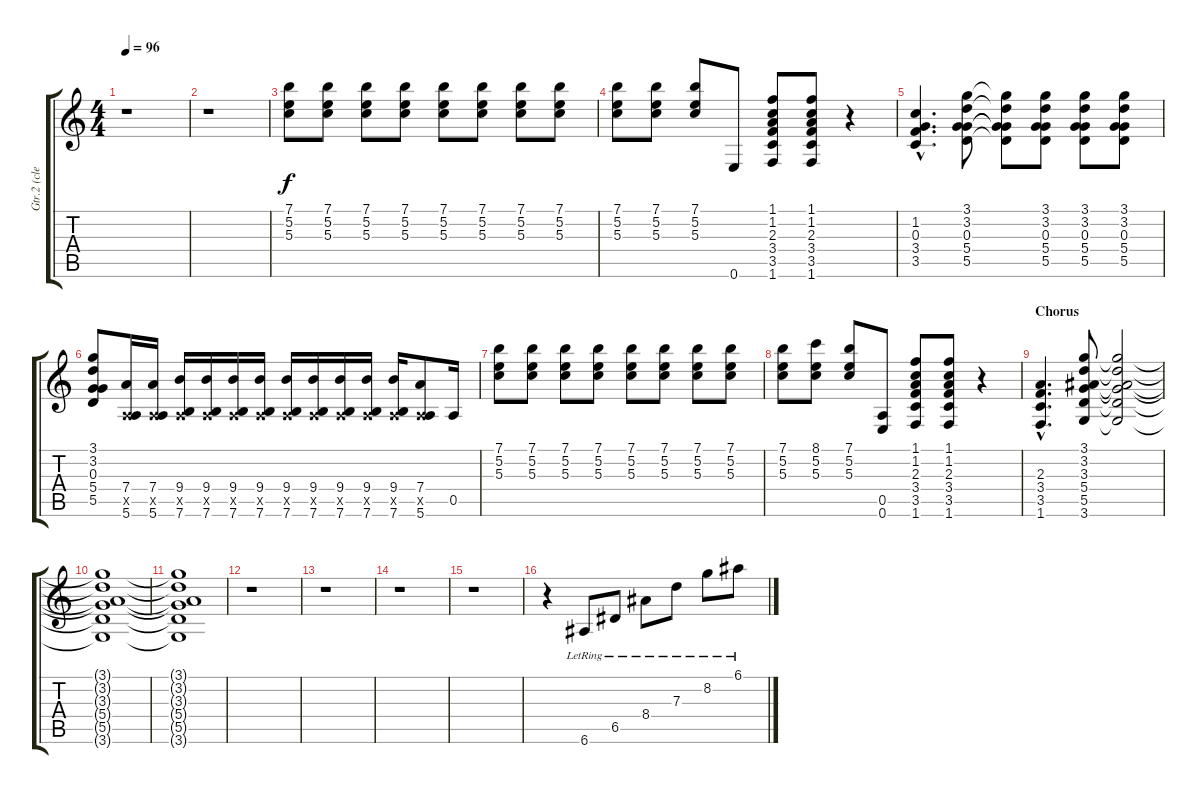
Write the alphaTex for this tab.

\track ("Gtr.2 (clean)" "Gtr.2 (cle") {instrument electricguitarjazz}
\staff {score tabs}
\tuning (E4 B3 G3 D3 A2 E2) {hide}
\ts (4 4)
\tempo 96
\clef g2
\ks c
r.1{dy f} |
r.1 |
(7.1 5.2 5.3).8 (7.1 5.2 5.3).8 (7.1 5.2 5.3).8 (7.1 5.2 5.3).8 (7.1 5.2 5.3).8 (7.1 5.2 5.3).8 (7.1 5.2 5.3).8 (7.1 5.2 5.3).8 |
(7.1 5.2 5.3).8 (7.1 5.2 5.3).8 (7.1 5.2 5.3).8 0.6.8 (1.1 1.2 2.3 3.4 3.5 1.6).8 (1.1 1.2 2.3 3.4 3.5 1.6).8 r.4 |
(1.2{hac} 0.3{hac} 3.4{hac} 3.5{hac}).4{d} (3.1 3.2 0.3 5.4 5.5).8 (3.1{t} 3.2{t} 0.3{t} 5.4{t} 5.5{t}).8 (3.1 3.2 0.3 5.4 5.5).8 (3.1 3.2 0.3 5.4 5.5).8 (3.1 3.2 0.3 5.4 5.5).8 |
(3.1 3.2 0.3 5.4 5.5).8 (7.4 0.5{x} 5.6).16 (7.4 0.5{x} 5.6).16 (9.4 0.5{x} 7.6).16 (9.4 0.5{x} 7.6).16 (9.4 0.5{x} 7.6).16 (9.4 0.5{x} 7.6).16 (9.4 0.5{x} 7.6).16 (9.4 0.5{x} 7.6).16 (9.4 0.5{x} 7.6).16 (9.4 0.5{x} 7.6).16 (9.4 0.5{x} 7.6).16 (7.4 0.5{x} 5.6).8 0.5.16 |
(7.1 5.2 5.3).8 (7.1 5.2 5.3).8 (7.1 5.2 5.3).8 (7.1 5.2 5.3).8 (7.1 5.2 5.3).8 (7.1 5.2 5.3).8 (7.1 5.2 5.3).8 (7.1 5.2 5.3).8 |
(7.1 5.2 5.3).8 (8.1 5.2 5.3).8 (7.1 5.2 5.3).8 (0.5 0.6).8 (1.1 1.2 2.3 3.4 3.5 1.6).8 (1.1 1.2 2.3 3.4 3.5 1.6).8 r.4 |
\section ("" "Chorus")
(2.3{hac} 3.4{hac} 3.5{hac} 1.6{hac}).4{d} (3.1 3.2 3.3 5.4 5.5 3.6).8 (3.1{t} 3.2{t} 3.3{t} 5.4{t} 5.5{t} 3.6{t}).2 |
(3.1{t} 3.2{t} 3.3{t} 5.4{t} 5.5{t} 3.6{t}).1 |
(3.1{t} 3.2{t} 3.3{t} 5.4{t} 5.5{t} 3.6{t}).1 |
r.1 |
r.1 |
r.1 |
r.1 |
r.4 6.6{lr}.8 6.5{lr}.8 8.4{lr}.8 7.3{lr}.8 8.2{lr}.8 6.1{lr}.8
